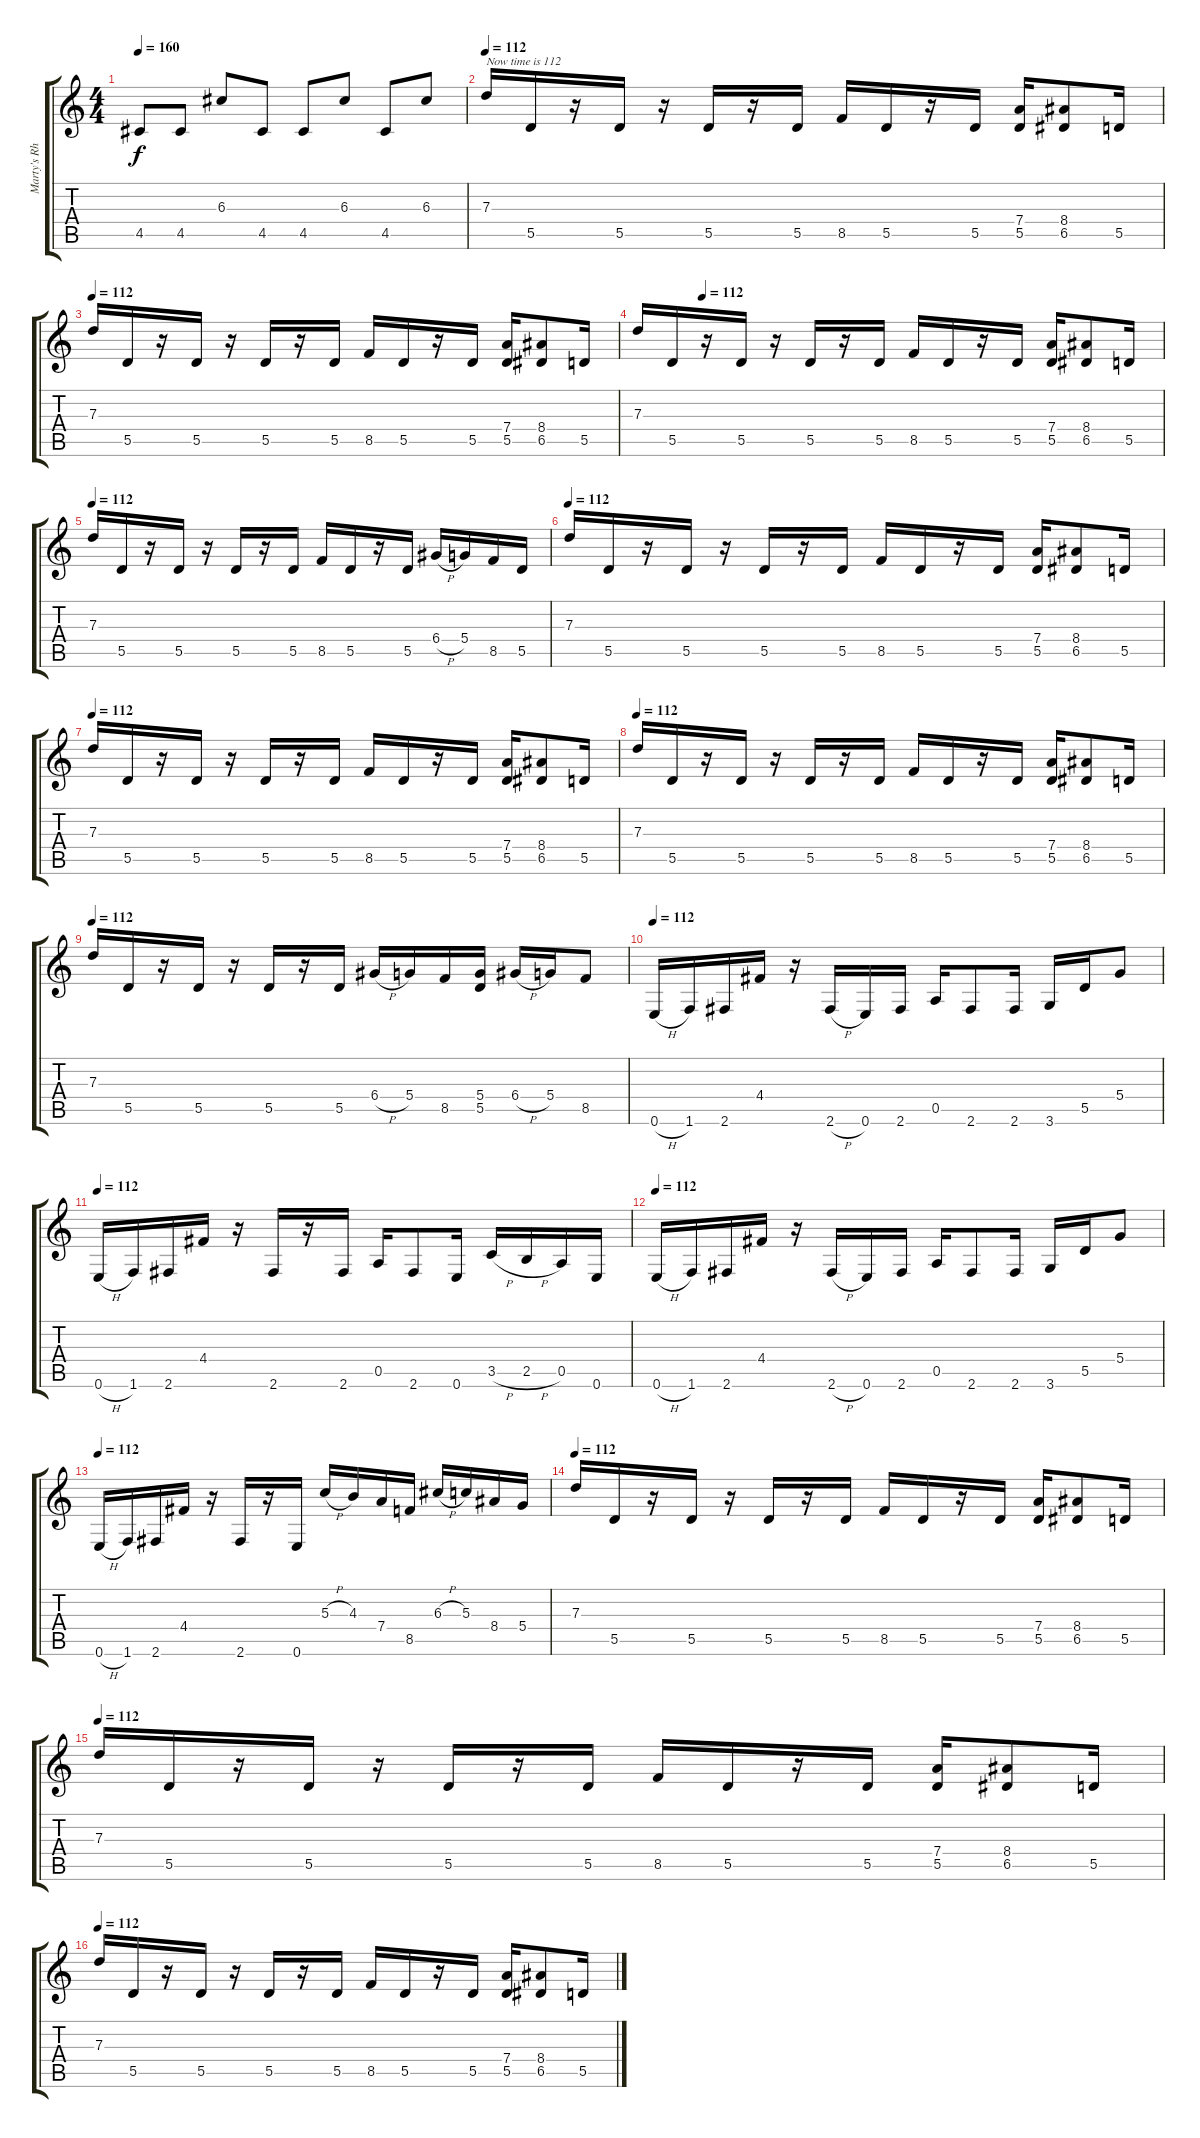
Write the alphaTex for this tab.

\track ("Marty's Rhythm" "Marty's Rh") {instrument overdrivenguitar}
\staff {score tabs}
\tuning (E4 B3 G3 D3 A2 E2) {hide}
\ts (4 4)
\tempo 160
\clef g2
\ks c
4.5.8{dy f} 4.5.8 6.3.8 4.5.8 4.5.8 6.3.8 4.5.8 6.3.8 |
\tempo 112
7.3.16{txt "Now time is 112"} 5.5.16 r.16 5.5.16 r.16 5.5.16 r.16 5.5.16 8.5.16 5.5.16 r.16 5.5.16 (7.4 5.5).16 (8.4 6.5).8 5.5.16 |
\tempo 112
7.3.16 5.5.16 r.16 5.5.16 r.16 5.5.16 r.16 5.5.16 8.5.16 5.5.16 r.16 5.5.16 (7.4 5.5).16 (8.4 6.5).8 5.5.16 |
\tempo (112 0.125)
7.3.16 5.5.16 r.16 5.5.16 r.16 5.5.16 r.16 5.5.16 8.5.16 5.5.16 r.16 5.5.16 (7.4 5.5).16 (8.4 6.5).8 5.5.16 |
\tempo 112
7.3.16 5.5.16 r.16 5.5.16 r.16 5.5.16 r.16 5.5.16 8.5.16 5.5.16 r.16 5.5.16 6.4{h}.16 5.4.16 8.5.16 5.5.16 |
\tempo 112
7.3.16 5.5.16 r.16 5.5.16 r.16 5.5.16 r.16 5.5.16 8.5.16 5.5.16 r.16 5.5.16 (7.4 5.5).16 (8.4 6.5).8 5.5.16 |
\tempo 112
7.3.16 5.5.16 r.16 5.5.16 r.16 5.5.16 r.16 5.5.16 8.5.16 5.5.16 r.16 5.5.16 (7.4 5.5).16 (8.4 6.5).8 5.5.16 |
\tempo 112
7.3.16 5.5.16 r.16 5.5.16 r.16 5.5.16 r.16 5.5.16 8.5.16 5.5.16 r.16 5.5.16 (7.4 5.5).16 (8.4 6.5).8 5.5.16 |
\tempo 112
7.3.16 5.5.16 r.16 5.5.16 r.16 5.5.16 r.16 5.5.16 6.4{h}.16 5.4.16 8.5.16 (5.4 5.5).16 6.4{h}.16 5.4.16 8.5.8 |
\tempo 112
0.6{h}.16 1.6.16 2.6.16 4.4.16 r.16 2.6{h}.16 0.6.16 2.6.16 0.5.16 2.6.8 2.6.16 3.6.16 5.5.16 5.4.8 |
\tempo 112
0.6{h}.16 1.6.16 2.6.16 4.4.16 r.16 2.6.16 r.16 2.6.16 0.5.16 2.6.8 0.6.16 3.5{h}.16 2.5{h}.16 0.5.16 0.6.16 |
\tempo 112
0.6{h}.16 1.6.16 2.6.16 4.4.16 r.16 2.6{h}.16 0.6.16 2.6.16 0.5.16 2.6.8 2.6.16 3.6.16 5.5.16 5.4.8 |
\tempo 112
0.6{h}.16 1.6.16 2.6.16 4.4.16 r.16 2.6.16 r.16 0.6.16 5.3{h}.16 4.3.16 7.4.16 8.5.16 6.3{h}.16 5.3.16 8.4.16 5.4.16 |
\tempo 112
7.3.16 5.5.16 r.16 5.5.16 r.16 5.5.16 r.16 5.5.16 8.5.16 5.5.16 r.16 5.5.16 (7.4 5.5).16 (8.4 6.5).8 5.5.16 |
\tempo 112
7.3.16 5.5.16 r.16 5.5.16 r.16 5.5.16 r.16 5.5.16 8.5.16 5.5.16 r.16 5.5.16 (7.4 5.5).16 (8.4 6.5).8 5.5.16 |
\tempo 112
7.3.16 5.5.16 r.16 5.5.16 r.16 5.5.16 r.16 5.5.16 8.5.16 5.5.16 r.16 5.5.16 (7.4 5.5).16 (8.4 6.5).8 5.5.16
